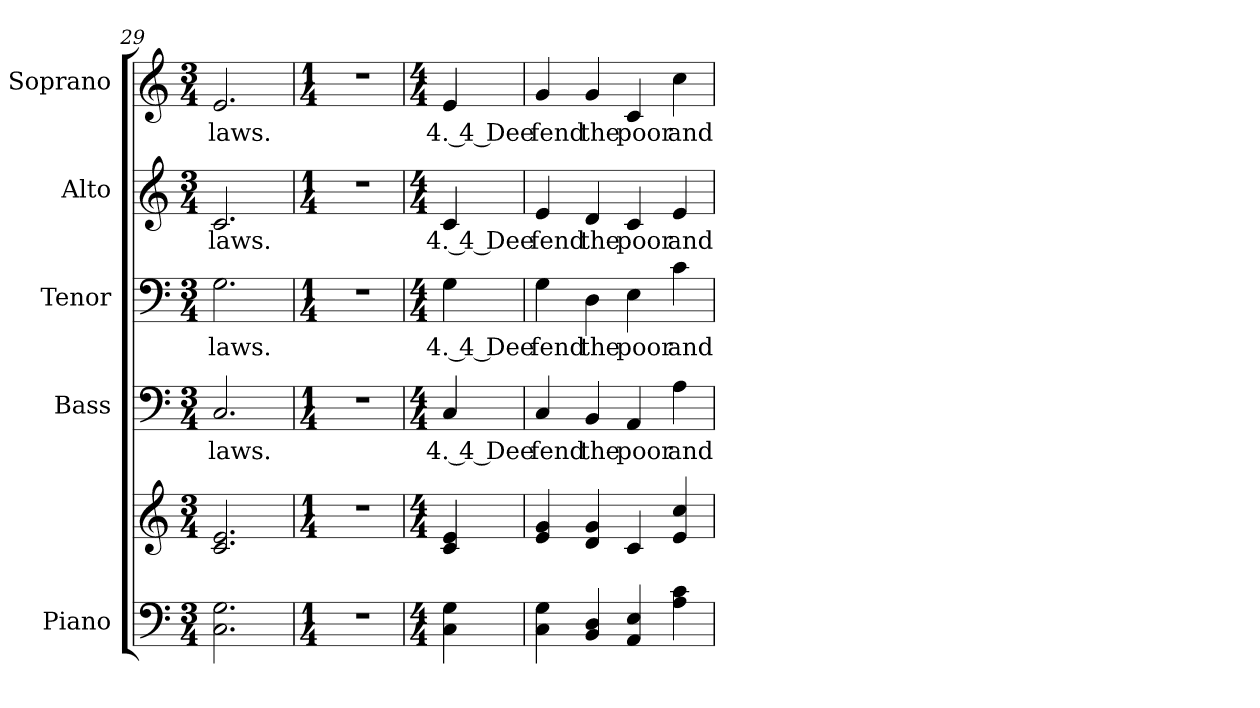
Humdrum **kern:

**kern	**kern	**kern	**text	**kern	**text	**kern	**text	**kern	**text
*part5	*part5	*part4	*part4	*part3	*part3	*part2	*part2	*part1	*part1
*staff6	*staff5	*staff4	*staff4	*staff3	*staff3	*staff2	*staff2	*staff1	*staff1
*I"Piano	*	*I"Bass	*	*I"Tenor	*	*I"Alto	*	*I"Soprano	*
*I'Pno.	*	*I'B.	*	*I'T.	*	*I'A.	*	*I'S.	*
*clefF4	*clefG2	*clefF4	*	*clefF4	*	*clefG2	*	*clefG2	*
*k[]	*k[]	*k[]	*	*k[]	*	*k[]	*	*k[]	*
*C:	*C:	*C:	*	*C:	*	*C:	*	*C:	*
*M3/4	*M3/4	*M3/4	*	*M3/4	*	*M3/4	*	*M3/4	*
=29	=29	=29	=29	=29	=29	=29	=29	=29	=29
!	!	!	!LO:LY:b:color=#000000	!	!	!	!	!	!
!	!	!	!	!	!LO:LY:b:color=#000000	!	!	!	!
!	!	!	!	!	!	!	!LO:LY:b:color=#000000	!	!
!	!	!	!	!	!	!	!	!	!LO:LY:b:color=#000000
2.Ci\ 2.Gi	2.ci/ 2.ei	2.Ci/	laws.	2.Gi\	laws.	2.ci/	laws.	2.ei/	laws.
=30	=30	=30	=30	=30	=30	=30	=30	=30	=30
*M1/4	*M1/4	*M1/4	*	*M1/4	*	*M1/4	*	*M1/4	*
4r	4r	4r	.	4r	.	4r	.	4r	.
!!LO:PB:g=z
=31	=31	=31	=31	=31	=31	=31	=31	=31	=31
*M4/4	*M4/4	*M4/4	*	*M4/4	*	*M4/4	*	*M4/4	*
!	!	!	!LO:LY:b:color=#000000	!	!	!	!	!	!
!	!	!	!	!	!LO:LY:b:color=#000000	!	!	!	!
!	!	!	!	!	!	!	!LO:LY:b:color=#000000	!	!
!	!	!	!	!	!	!	!	!	!LO:LY:b:color=#000000
4Ci\ 4Gi	4ci/ 4ei	4Ci/	4. 4 Dee	4Gi\	4. 4 Dee	4ci/	4. 4 Dee	4ei/	4. 4 Dee
=32	=32	=32	=32	=32	=32	=32	=32	=32	=32
!	!	!	!LO:LY:b:color=#000000	!	!	!	!	!	!
!	!	!	!	!	!LO:LY:b:color=#000000	!	!	!	!
!	!	!	!	!	!	!	!LO:LY:b:color=#000000	!	!
!	!	!	!	!	!	!	!	!	!LO:LY:b:color=#000000
4Ci\ 4Gi	4ei/ 4gi	4Ci/	fend	4Gi\	fend	4ei/	fend	4gi/	fend
!	!	!	!LO:LY:b:color=#000000	!	!	!	!	!	!
!	!	!	!	!	!LO:LY:b:color=#000000	!	!	!	!
!	!	!	!	!	!	!	!LO:LY:b:color=#000000	!	!
!	!	!	!	!	!	!	!	!	!LO:LY:b:color=#000000
4BBi/ 4Di	4di/ 4gi	4BBi/	the	4Di\	the	4di/	the	4gi/	the
!	!	!	!LO:LY:b:color=#000000	!	!	!	!	!	!
!	!	!	!	!	!LO:LY:b:color=#000000	!	!	!	!
!	!	!	!	!	!	!	!LO:LY:b:color=#000000	!	!
!	!	!	!	!	!	!	!	!	!LO:LY:b:color=#000000
4AAi/ 4Ei	4ci/	4AAi/	poor	4Ei\	poor	4ci/	poor	4ci/	poor
!	!	!	!LO:LY:b:color=#000000	!	!	!	!	!	!
!	!	!	!	!	!LO:LY:b:color=#000000	!	!	!	!
!	!	!	!	!	!	!	!LO:LY:b:color=#000000	!	!
!	!	!	!	!	!	!	!	!	!LO:LY:b:color=#000000
4Ai\ 4ci	4ei/ 4cci	4Ai\	and	4ci\	and	4ei/	and	4cci\	and
=	=	=	=	=	=	=	=	=	=
*-	*-	*-	*-	*-	*-	*-	*-	*-	*-
